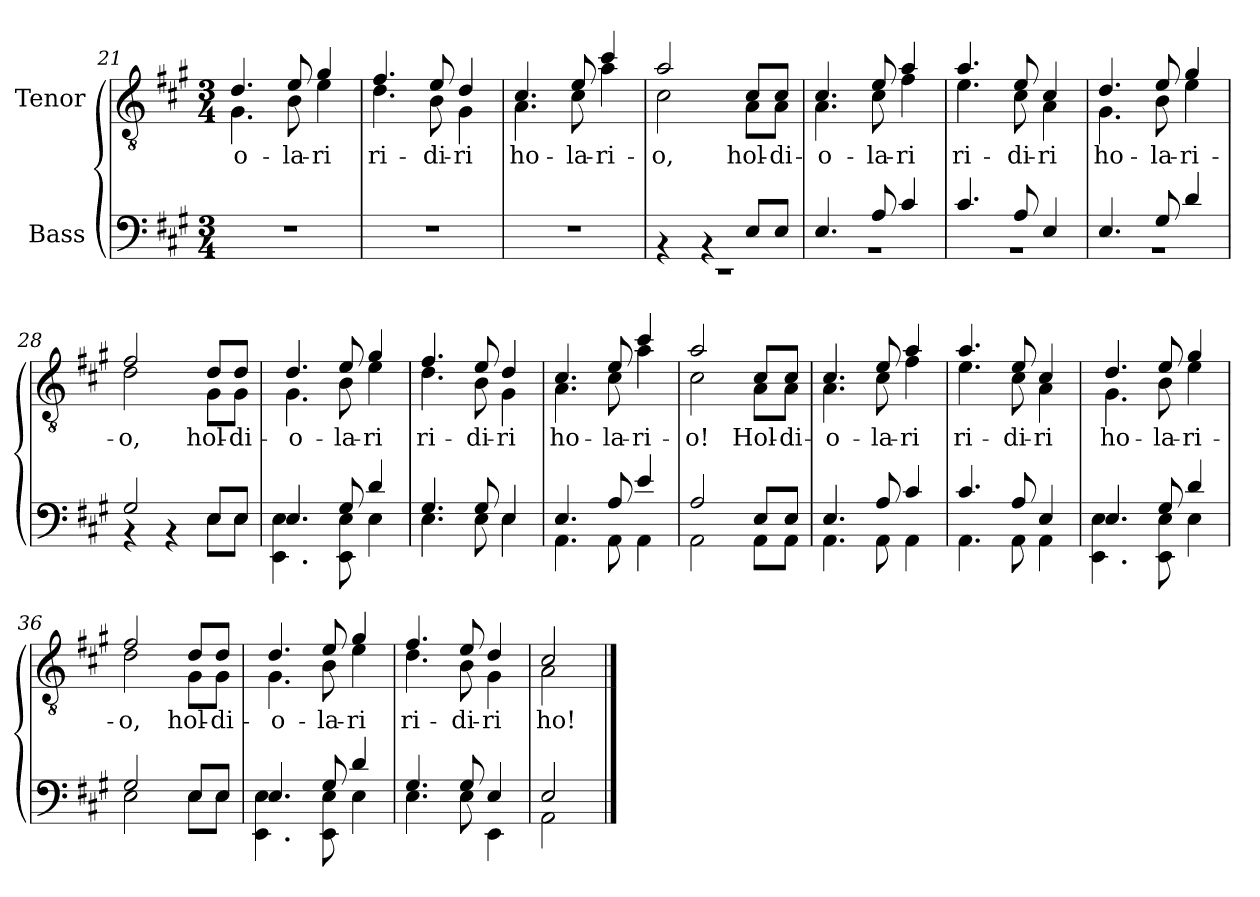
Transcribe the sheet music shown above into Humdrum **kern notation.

**kern	**kern	**text
*part2	*part1	*part1
*staff2	*staff1	*staff1
*I"Bass	*I"Tenor	*
*clefF4	*clefGv2	*
*k[f#c#g#]	*k[f#c#g#]	*
*M3/4	*M3/4	*
=21	=21	=21
!	!	!LO:LY:b
*	*^	*
2.r	4.d/	4.G#\	-o-
!	!	!	!LO:LY:b
.	8e/	8B\	-la-
!	!	!	!LO:LY:b
.	4g#/	4e\	-ri
=22	=22	=22	=22
!	!	!	!LO:LY:b
2.r	4.f#/	4.d\	ri-
!	!	!	!LO:LY:b
.	8e/	8B\	-di-
!	!	!	!LO:LY:b
.	4d/	4G#\	-ri
!!LO:LB:g=z	!!
=23	=23	=23	=23
!	!	!	!LO:LY:b
2.r	4.c#/	4.A\	ho-
!	!	!	!LO:LY:b
.	8e/	8c#\	-la-
!	!	!	!LO:LY:b
.	4cc#/	4a\	-ri-
=24	=24	=24	=24
*^	*	*	*
!	!	!	!	!LO:LY:b
4rBB	2.r	2a/	2c#\	-o,
4rBB	.	.	.	.
!	!	!	!	!LO:LY:b
8E/L	.	8c#/L	8A\L	hol-
!	!	!	!	!LO:LY:b
8E/J	.	8c#/J	8A\J	-di-
=25	=25	=25	=25	=25
!	!	!	!	!LO:LY:b
4.E/	2.r	4.c#/	4.A\	-o-
!	!	!	!	!LO:LY:b
8A/	.	8e/	8c#\	-la-
!	!	!	!	!LO:LY:b
4c#/	.	4a/	4f#\	-ri
=26	=26	=26	=26	=26
!	!	!	!	!LO:LY:b
4.c#/	2.r	4.a/	4.e\	ri-
!	!	!	!	!LO:LY:b
8A/	.	8e/	8c#\	-di-
!	!	!	!	!LO:LY:b
4E/	.	4c#/	4A\	-ri
=27	=27	=27	=27	=27
!	!	!	!	!LO:LY:b
4.E/	2.r	4.d/	4.G#\	ho-
!	!	!	!	!LO:LY:b
8G#/	.	8e/	8B\	-la-
!	!	!	!	!LO:LY:b
4d/	.	4g#/	4e\	-ri-
=28	=28	=28	=28	=28
!	!	!	!	!LO:LY:b
2G#/	4r	2f#/	2d\	-o,
.	4r	.	.	.
!	!	!	!	!LO:LY:b
8E/L	8E\L	8d/L	8G#\L	hol-
!	!	!	!	!LO:LY:b
8E/J	8E\J	8d/J	8G#\J	-di-
!!LO:LB:g=z	!!
=29	=29	=29	=29	=29
!	!	!	!	!LO:LY:b
4.E/	4.EE\ 4.E!\	4.d/	4.G#\	-o-
!	!	!	!	!LO:LY:b
8G#/	8EE\ 8E!\	8e/	8B\	-la-
!	!	!	!	!LO:LY:b
4d/	4E\	4g#/	4e\	-ri
=30	=30	=30	=30	=30
!	!	!	!	!LO:LY:b
4.G#/	4.E\	4.f#/	4.d\	ri-
!	!	!	!	!LO:LY:b
8G#/	8E\	8e/	8B\	-di-
!	!	!	!	!LO:LY:b
4E/	4E\	4d/	4G#\	-ri
=31	=31	=31	=31	=31
!	!	!	!	!LO:LY:b
4.E/	4.AA\	4.c#/	4.A\	ho-
!	!	!	!	!LO:LY:b
8A/	8AA\	8e/	8c#\	-la-
!	!	!	!	!LO:LY:b
4e/	4AA\	4cc#/	4a\	-ri-
=32	=32	=32	=32	=32
!	!	!	!	!LO:LY:b
2A/	2AA\	2a/	2c#\	-o!
!	!	!	!	!LO:LY:b
8E/L	8AA\L	8c#/L	8A\L	Hol-
!	!	!	!	!LO:LY:b
8E/J	8AA\J	8c#/J	8A\J	-di-
=33	=33	=33	=33	=33
!	!	!	!	!LO:LY:b
4.E/	4.AA\	4.c#/	4.A\	-o-
!	!	!	!	!LO:LY:b
8A/	8AA\	8e/	8c#\	-la-
!	!	!	!	!LO:LY:b
4c#/	4AA\	4a/	4f#\	-ri
=34	=34	=34	=34	=34
!	!	!	!	!LO:LY:b
4.c#/	4.AA\	4.a/	4.e\	ri-
!	!	!	!	!LO:LY:b
8A/	8AA\	8e/	8c#\	-di-
!	!	!	!	!LO:LY:b
4E/	4AA\	4c#/	4A\	-ri
!!LO:LB:g=z	!!
=35	=35	=35	=35	=35
!	!	!	!	!LO:LY:b
4.E/	4.EE\ 4.E!\	4.d/	4.G#\	ho-
!	!	!	!	!LO:LY:b
8G#/	8EE\ 8E!\	8e/	8B\	-la-
!	!	!	!	!LO:LY:b
4d/	4E\	4g#/	4e\	-ri-
=36	=36	=36	=36	=36
!	!	!	!	!LO:LY:b
2G#/	2E\	2f#/	2d\	-o,
!	!	!	!	!LO:LY:b
8E/L	8E\L	8d/L	8G#\L	hol-
!	!	!	!	!LO:LY:b
8E/J	8E\J	8d/J	8G#\J	-di-
=37	=37	=37	=37	=37
!	!	!	!	!LO:LY:b
4.E/	4.EE\ 4.E!\	4.d/	4.G#\	-o-
!	!	!	!	!LO:LY:b
8G#/	8EE\ 8E!\	8e/	8B\	-la-
!	!	!	!	!LO:LY:b
4d/	4E\	4g#/	4e\	-ri
=38	=38	=38	=38	=38
!	!	!	!	!LO:LY:b
4.G#/	4.E\	4.f#/	4.d\	ri-
!	!	!	!	!LO:LY:b
8G#/	8E\	8e/	8B\	-di-
!	!	!	!	!LO:LY:b
4E/	4EE\	4d/	4G#\	-ri
=39	=39	=39	=39	=39
!	!	!	!	!LO:LY:b
2E/	2AA\	2c#/	2A\	ho!
*v	*v	*	*	*
*	*v	*v	*
==	==	==
*-	*-	*-
